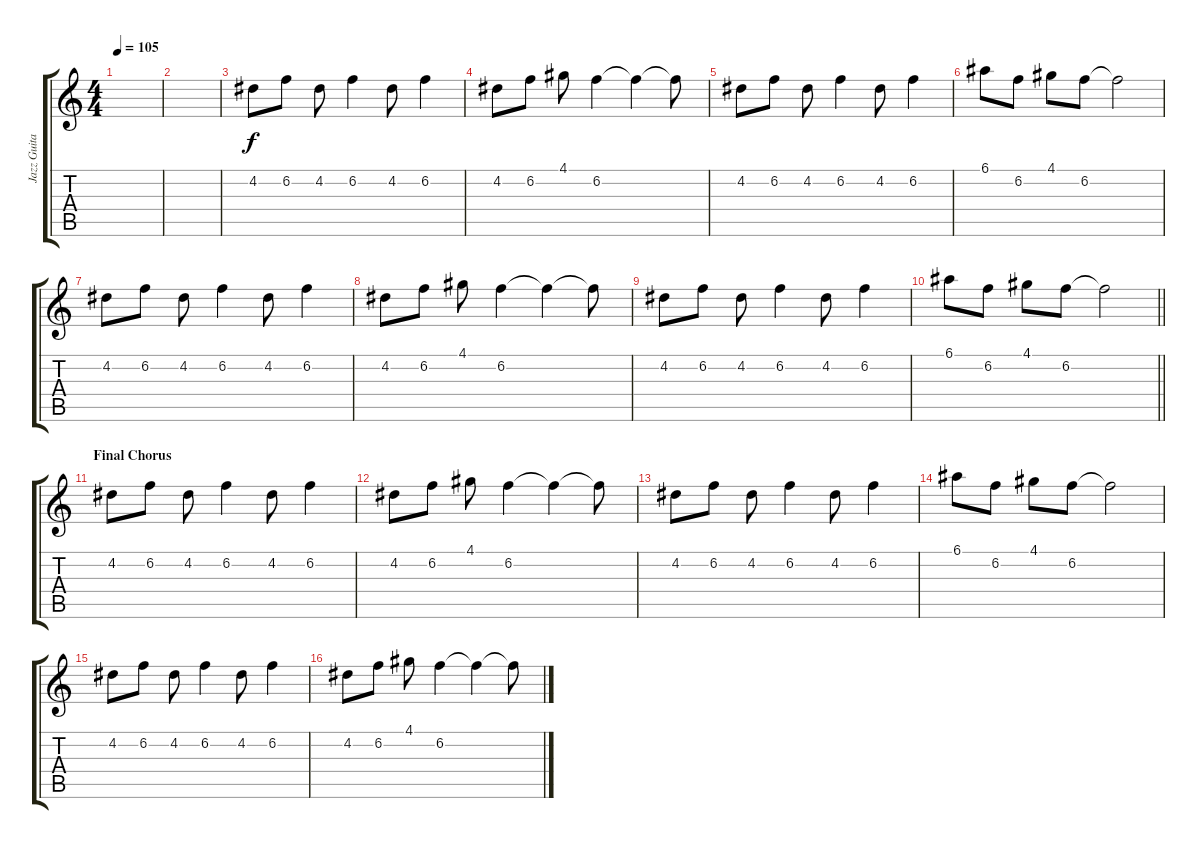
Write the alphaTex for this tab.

\track ("Jazz Guitar" "Jazz Guita") {instrument electricguitarjazz}
\staff {score tabs}
\tuning (E4 B3 G3 D3 A2 E2) {hide}
\ts (4 4)
\tempo 105
\clef g2
\ks c
|
|
4.2.8{volume 11} 6.2.8 4.2.8 6.2.4 4.2.8 6.2.4 |
4.2.8 6.2.8 4.1.8 6.2.4 6.2{t}.4 6.2{t}.8 |
4.2.8 6.2.8 4.2.8 6.2.4 4.2.8 6.2.4 |
6.1.8 6.2.8 4.1.8 6.2.8 6.2{t}.2 |
4.2.8 6.2.8 4.2.8 6.2.4 4.2.8 6.2.4 |
4.2.8 6.2.8 4.1.8 6.2.4 6.2{t}.4 6.2{t}.8 |
4.2.8 6.2.8 4.2.8 6.2.4 4.2.8 6.2.4 |
\barLineRight lightlight
6.1.8 6.2.8 4.1.8 6.2.8 6.2{t}.2 |
\section ("" "Final Chorus")
4.2.8 6.2.8 4.2.8 6.2.4 4.2.8 6.2.4 |
4.2.8 6.2.8 4.1.8 6.2.4 6.2{t}.4 6.2{t}.8 |
4.2.8 6.2.8 4.2.8 6.2.4 4.2.8 6.2.4 |
6.1.8 6.2.8 4.1.8 6.2.8 6.2{t}.2 |
4.2.8 6.2.8 4.2.8 6.2.4 4.2.8 6.2.4 |
4.2.8 6.2.8 4.1.8 6.2.4 6.2{t}.4 6.2{t}.8
